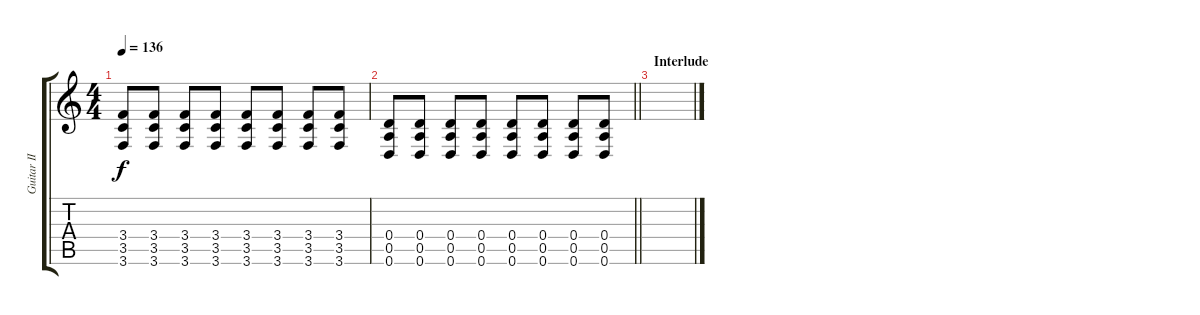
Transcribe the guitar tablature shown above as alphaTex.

\track ("Guitar II" "Guitar II") {instrument distortionguitar}
\staff {score tabs}
\tuning (E4 B3 G3 D3 A2 D2) {hide}
\ts (4 4)
\tempo 136
\clef g2
\ks c
(3.4 3.5 3.6).8{dy f} (3.4 3.5 3.6).8 (3.4 3.5 3.6).8 (3.4 3.5 3.6).8 (3.4 3.5 3.6).8 (3.4 3.5 3.6).8 (3.4 3.5 3.6).8 (3.4 3.5 3.6).8 |
\barLineRight lightlight
(0.4 0.5 0.6).8 (0.4 0.5 0.6).8 (0.4 0.5 0.6).8 (0.4 0.5 0.6).8 (0.4 0.5 0.6).8 (0.4 0.5 0.6).8 (0.4 0.5 0.6).8 (0.4 0.5 0.6).8 |
\section ("" "Interlude")
